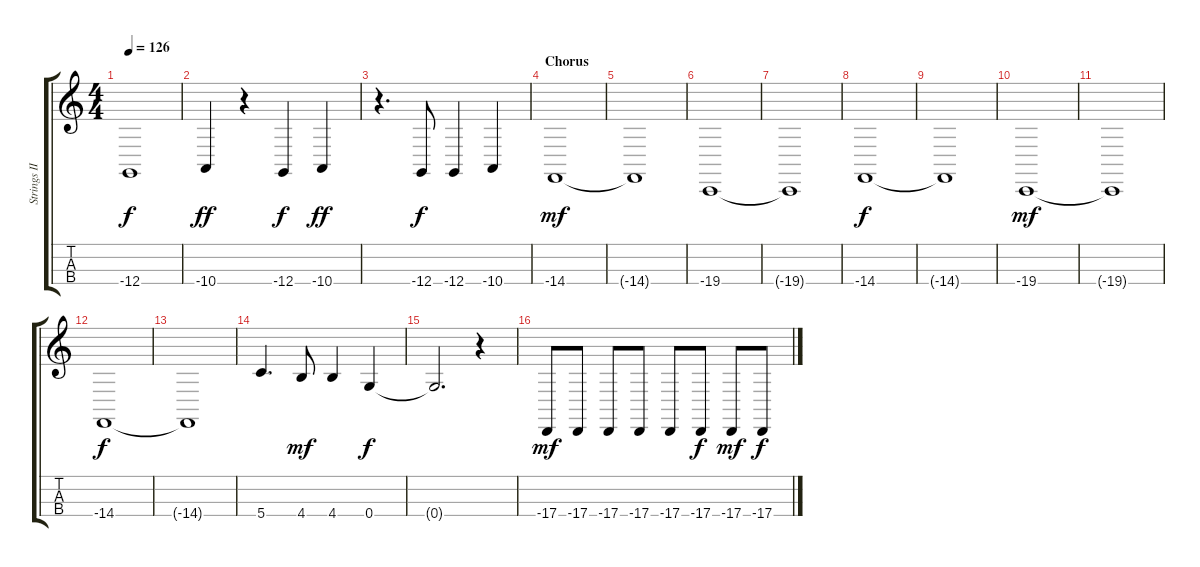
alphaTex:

\track ("Strings IIII" "Strings II") {instrument stringensemble1}
\staff {score tabs}
\tuning (E5 A4 D4 G3) {hide}
\ts (4 4)
\tempo 126
\clef g2
\ks c
-12.4{t}.1{dy f} |
-10.4.4{dy ff} r.4 -12.4.4{dy f} -10.4.4{dy ff} |
r.4{d} -12.4.8{dy f} -12.4.4 -10.4.4 |
\section ("" "Chorus")
-14.4.1{dy mf} |
-14.4{t}.1 |
-19.4.1 |
-19.4{t}.1 |
-14.4.1{dy f} |
-14.4{t}.1 |
-19.4.1{dy mf} |
-19.4{t}.1 |
-14.4.1{dy f} |
-14.4{t}.1 |
5.4.4{d} 4.4.8{dy mf} 4.4.4 0.4.4{dy f} |
0.4{t}.2{d} r.4 |
-17.4.8{dy mf} -17.4.8 -17.4.8 -17.4.8 -17.4.8 -17.4.8{dy f} -17.4.8{dy mf} -17.4.8{dy f}
